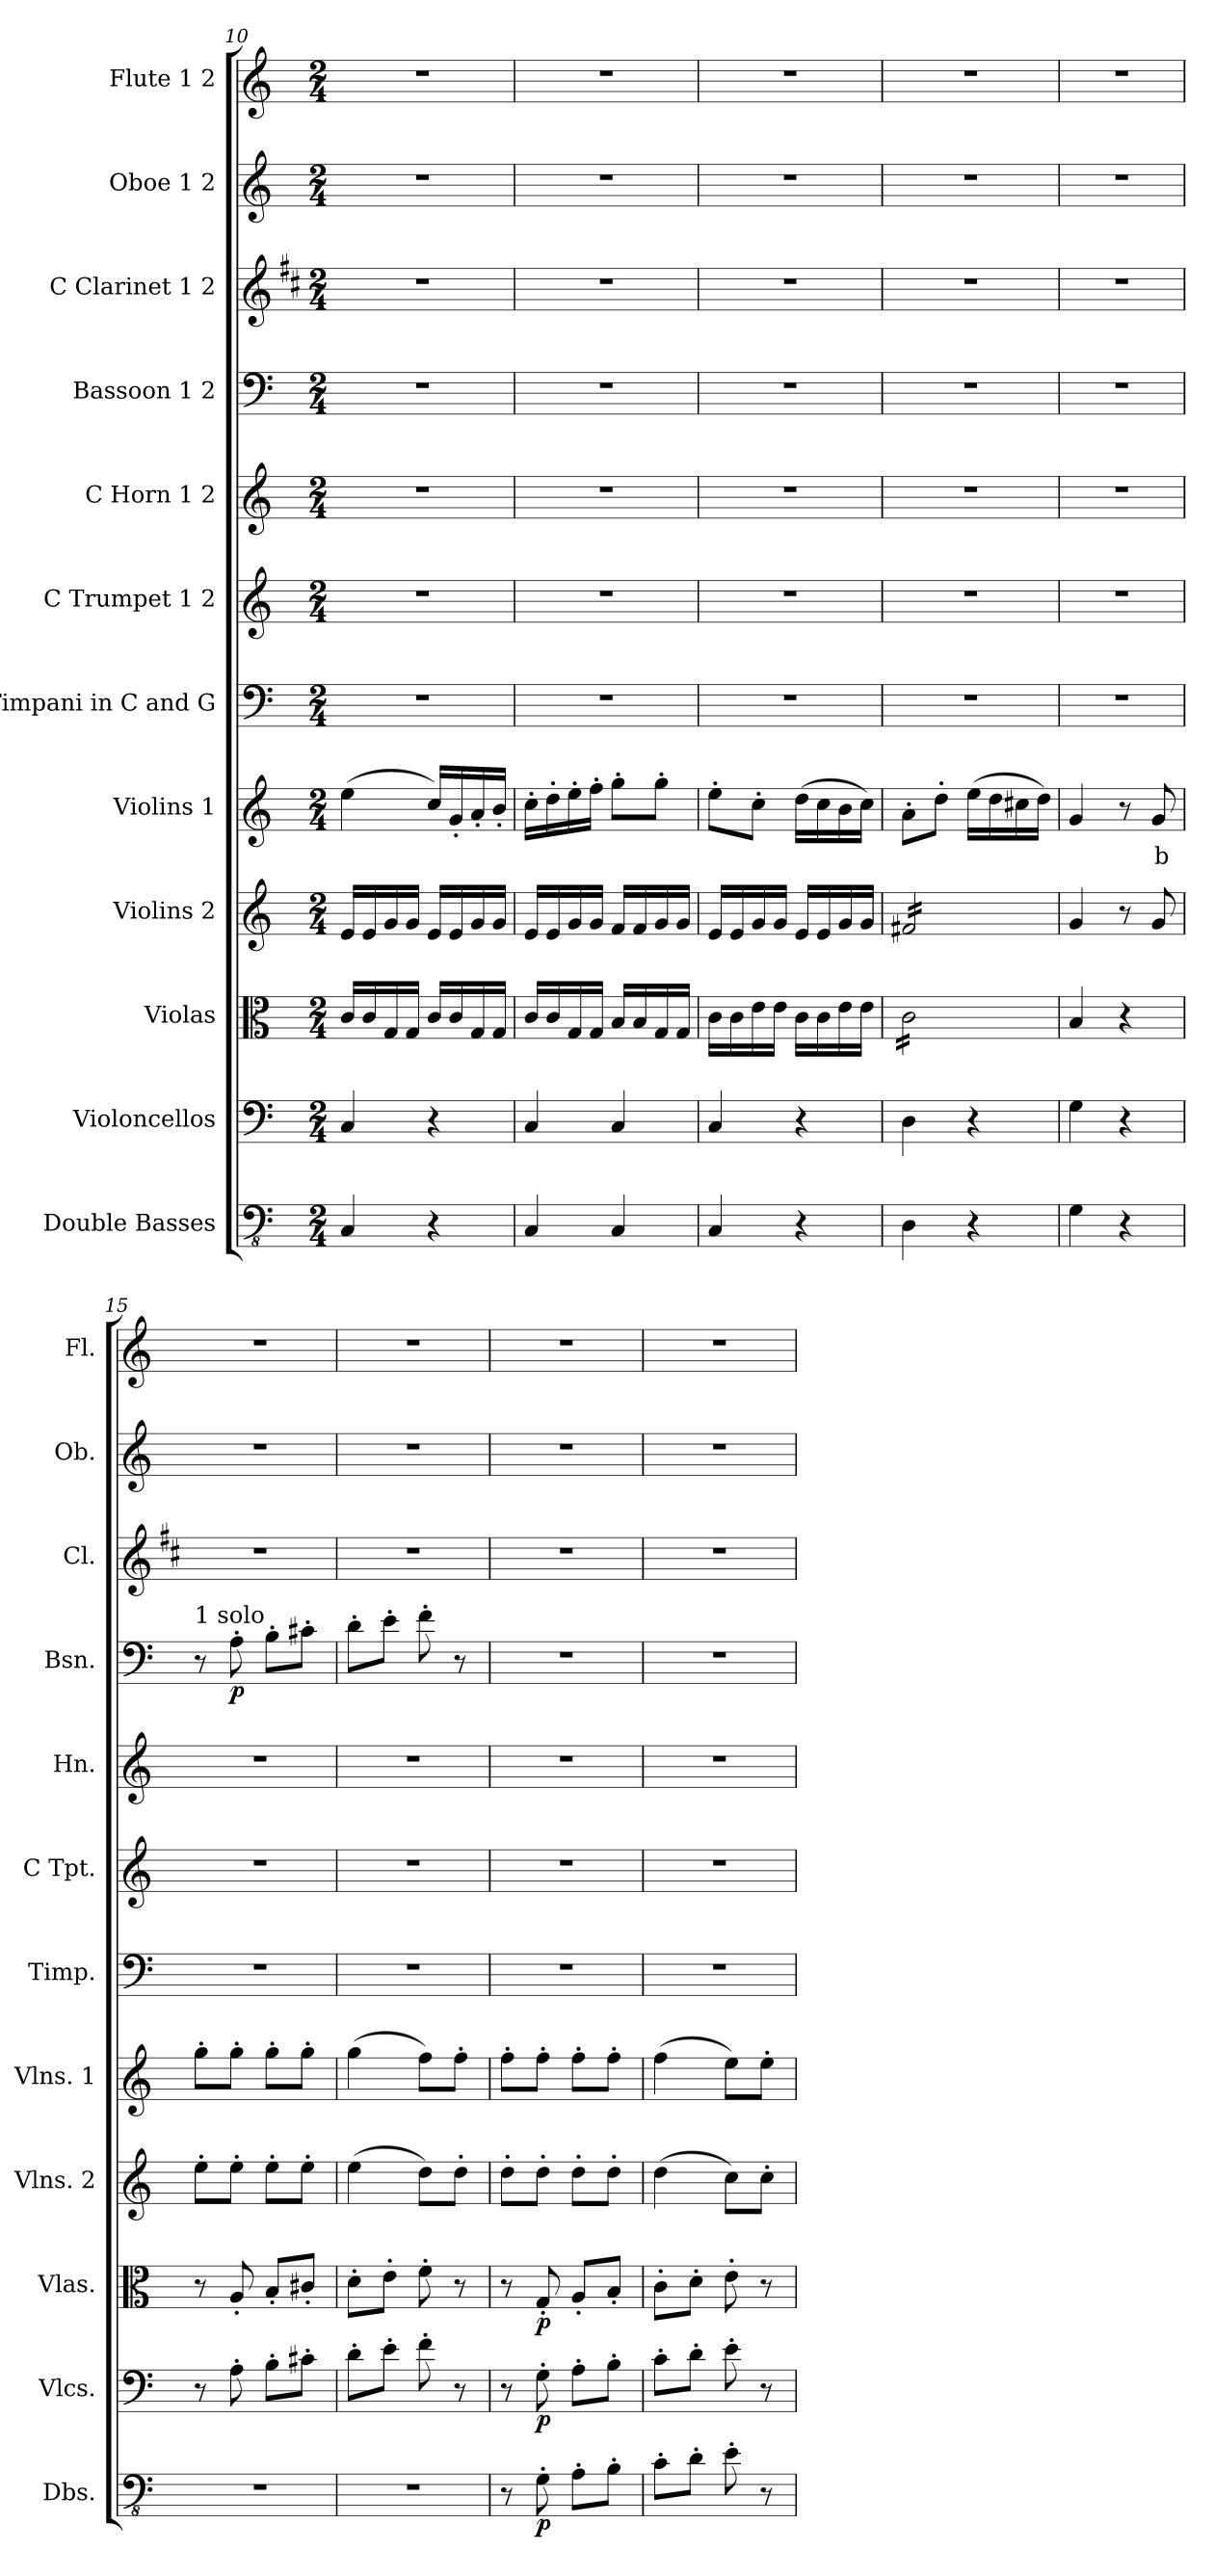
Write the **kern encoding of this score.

**kern	**dynam	**kern	**dynam	**kern	**dynam	**kern	**kern	**text	**kern	**kern	**kern	**kern	**dynam	**kern	**kern	**kern
*part12	*part12	*part11	*part11	*part10	*part10	*part9	*part8	*part8	*part7	*part6	*part5	*part4	*part4	*part3	*part2	*part1
*staff12	*staff12	*staff11	*staff11	*staff10	*staff10	*staff9	*staff8	*staff8	*staff7	*staff6	*staff5	*staff4	*staff4	*staff3	*staff2	*staff1
*I"Double Basses	*	*I"Violoncellos	*	*I"Violas	*	*I"Violins 2	*I"Violins 1	*	*I"Timpani in C and G	*I"C Trumpet 1 2	*I"C Horn  1 2	*I"Bassoon 1 2	*	*I"C Clarinet 1 2	*I"Oboe 1 2	*I"Flute 1 2
*I'Dbs.	*	*I'Vlcs.	*	*I'Vlas.	*	*I'Vlns. 2	*I'Vlns. 1	*	*I'Timp.	*I'C Tpt.	*I'Hn.	*I'Bsn.	*	*I'Cl.	*I'Ob.	*I'Fl.
*clefFv4	*	*clefF4	*	*clefC3	*	*clefG2	*clefG2	*	*clefF4	*clefG2	*clefG2	*clefF4	*	*clefG2	*clefG2	*clefG2
*	*	*	*	*	*	*	*	*	*	*	*ITrd7c12	*	*	*ITrd1c2	*	*
*k[]	*	*k[]	*	*k[]	*	*k[]	*k[]	*	*k[]	*k[]	*k[]	*k[]	*	*k[]	*k[]	*k[]
*M2/4	*	*M2/4	*	*M2/4	*	*M2/4	*M2/4	*	*M2/4	*M2/4	*M2/4	*M2/4	*	*M2/4	*M2/4	*M2/4
=10	=10	=10	=10	=10	=10	=10	=10	=10	=10	=10	=10	=10	=10	=10	=10	=10
4CC/	.	4C/	.	16c/LL	.	16e/LL	(>4ee\	.	2r	2r	2r	2r	.	2r	2r	2r
.	.	.	.	16c/	.	16e/	.	.	.	.	.	.	.	.	.	.
.	.	.	.	16G/	.	16g/	.	.	.	.	.	.	.	.	.	.
.	.	.	.	16G/JJ	.	16g/JJ	.	.	.	.	.	.	.	.	.	.
4r	.	4r	.	16c/LL	.	16e/LL	16cc/LL)	.	.	.	.	.	.	.	.	.
.	.	.	.	16c/	.	16e/	16g'/	.	.	.	.	.	.	.	.	.
.	.	.	.	16G/	.	16g/	16a'/	.	.	.	.	.	.	.	.	.
.	.	.	.	16G/JJ	.	16g/JJ	16b'/JJ	.	.	.	.	.	.	.	.	.
=11	=11	=11	=11	=11	=11	=11	=11	=11	=11	=11	=11	=11	=11	=11	=11	=11
4CC/	.	4C/	.	16c/LL	.	16e/LL	16cc'\LL	.	2r	2r	2r	2r	.	2r	2r	2r
.	.	.	.	16c/	.	16e/	16dd'\	.	.	.	.	.	.	.	.	.
.	.	.	.	16G/	.	16g/	16ee'\	.	.	.	.	.	.	.	.	.
.	.	.	.	16G/JJ	.	16g/JJ	16ff'\JJ	.	.	.	.	.	.	.	.	.
4CC/	.	4C/	.	16B/LL	.	16f/LL	8gg'\L	.	.	.	.	.	.	.	.	.
.	.	.	.	16B/	.	16f/	.	.	.	.	.	.	.	.	.	.
.	.	.	.	16G/	.	16g/	8gg'\J	.	.	.	.	.	.	.	.	.
.	.	.	.	16G/JJ	.	16g/JJ	.	.	.	.	.	.	.	.	.	.
=12	=12	=12	=12	=12	=12	=12	=12	=12	=12	=12	=12	=12	=12	=12	=12	=12
4CC/	.	4C/	.	16c\LL	.	16e/LL	8ee'\L	.	2r	2r	2r	2r	.	2r	2r	2r
.	.	.	.	16c\	.	16e/	.	.	.	.	.	.	.	.	.	.
.	.	.	.	16e\	.	16g/	8cc'\J	.	.	.	.	.	.	.	.	.
.	.	.	.	16e\JJ	.	16g/JJ	.	.	.	.	.	.	.	.	.	.
4r	.	4r	.	16c\LL	.	16e/LL	(>16dd\LL	.	.	.	.	.	.	.	.	.
.	.	.	.	16c\	.	16e/	16cc\	.	.	.	.	.	.	.	.	.
.	.	.	.	16e\	.	16g/	16b\	.	.	.	.	.	.	.	.	.
.	.	.	.	16e\JJ	.	16g/JJ	16cc\JJ)	.	.	.	.	.	.	.	.	.
=13	=13	=13	=13	=13	=13	=13	=13	=13	=13	=13	=13	=13	=13	=13	=13	=13
*	*	*	*	*tremolo	*	*	*	*	*	*	*	*	*	*	*	*
*	*	*	*	*	*	*tremolo	*	*	*	*	*	*	*	*	*	*
4DD\	.	4D\	.	16c\LL	.	16f#X/LL	8a'\L	.	2r	2r	2r	2r	.	2r	2r	2r
.	.	.	.	16c\	.	16f#X/	.	.	.	.	.	.	.	.	.	.
.	.	.	.	16c\	.	16f#X/	8dd'\J	.	.	.	.	.	.	.	.	.
.	.	.	.	16c\	.	16f#X/	.	.	.	.	.	.	.	.	.	.
4r	.	4r	.	16c\	.	16f#X/	(>16ee\LL	.	.	.	.	.	.	.	.	.
.	.	.	.	16c\	.	16f#X/	16dd\	.	.	.	.	.	.	.	.	.
.	.	.	.	16c\	.	16f#X/	16cc#X\	.	.	.	.	.	.	.	.	.
.	.	.	.	16c\JJ	.	16f#X/JJ	16dd\JJ)	.	.	.	.	.	.	.	.	.
*	*	*	*	*	*	*Xtremolo	*	*	*	*	*	*	*	*	*	*
*	*	*	*	*Xtremolo	*	*	*	*	*	*	*	*	*	*	*	*
=14	=14	=14	=14	=14	=14	=14	=14	=14	=14	=14	=14	=14	=14	=14	=14	=14
4GG\	.	4G\	.	4B/	.	4g/	4g/	.	2r	2r	2r	2r	.	2r	2r	2r
4r	.	4r	.	4r	.	8r	8r	.	.	.	.	.	.	.	.	.
.	.	.	.	.	.	8g/	8g/	b	.	.	.	.	.	.	.	.
=15	=15	=15	=15	=15	=15	=15	=15	=15	=15	=15	=15	=15	=15	=15	=15	=15
!	!	!	!	!	!	!	!	!	!	!	!	!LO:TX:a:t=1 solo	!	!	!	!
2r	.	8r	.	8r	.	8ee'\L	8gg'\L	.	2r	2r	2r	8r	.	2r	2r	2r
!	!	!	!	!	!	!	!	!	!	!	!	!	!LO:DY:b	!	!	!
.	.	8A'\	.	8A'/	.	8ee'\J	8gg'\J	.	.	.	.	8A'\	p	.	.	.
.	.	8B'\L	.	8B'/L	.	8ee'\L	8gg'\L	.	.	.	.	8B'\L	.	.	.	.
.	.	8c#X'\J	.	8c#X'/J	.	8ee'\J	8gg'\J	.	.	.	.	8c#X'\J	.	.	.	.
=16	=16	=16	=16	=16	=16	=16	=16	=16	=16	=16	=16	=16	=16	=16	=16	=16
2r	.	8d'\L	.	8d'\L	.	(>4ee\	(>4gg\	.	2r	2r	2r	8d'\L	.	2r	2r	2r
.	.	8e'\J	.	8e'\J	.	.	.	.	.	.	.	8e'\J	.	.	.	.
.	.	8f'\	.	8f'\	.	8dd\L)	8ff\L)	.	.	.	.	8f'\	.	.	.	.
.	.	8r	.	8r	.	8dd'\J	8ff'\J	.	.	.	.	8r	.	.	.	.
=17	=17	=17	=17	=17	=17	=17	=17	=17	=17	=17	=17	=17	=17	=17	=17	=17
8r	.	8r	.	8r	.	8dd'\L	8ff'\L	.	2r	2r	2r	2r	.	2r	2r	2r
!	!LO:DY:b	!	!LO:DY:b	!	!LO:DY:b	!	!	!	!	!	!	!	!	!	!	!
8GG'\	p	8G'\	p	8G'/	p	8dd'\J	8ff'\J	.	.	.	.	.	.	.	.	.
8AA'\L	.	8A'\L	.	8A'/L	.	8dd'\L	8ff'\L	.	.	.	.	.	.	.	.	.
8BB'\J	.	8B'\J	.	8B'/J	.	8dd'\J	8ff'\J	.	.	.	.	.	.	.	.	.
=18	=18	=18	=18	=18	=18	=18	=18	=18	=18	=18	=18	=18	=18	=18	=18	=18
8C'\L	.	8c'\L	.	8c'\L	.	(>4dd\	(>4ff\	.	2r	2r	2r	2r	.	2r	2r	2r
8D'\J	.	8d'\J	.	8d'\J	.	.	.	.	.	.	.	.	.	.	.	.
8E'\	.	8e'\	.	8e'\	.	8cc\L)	8ee\L)	.	.	.	.	.	.	.	.	.
8r	.	8r	.	8r	.	8cc'\J	8ee'\J	.	.	.	.	.	.	.	.	.
=	=	=	=	=	=	=	=	=	=	=	=	=	=	=	=	=
*-	*-	*-	*-	*-	*-	*-	*-	*-	*-	*-	*-	*-	*-	*-	*-	*-
